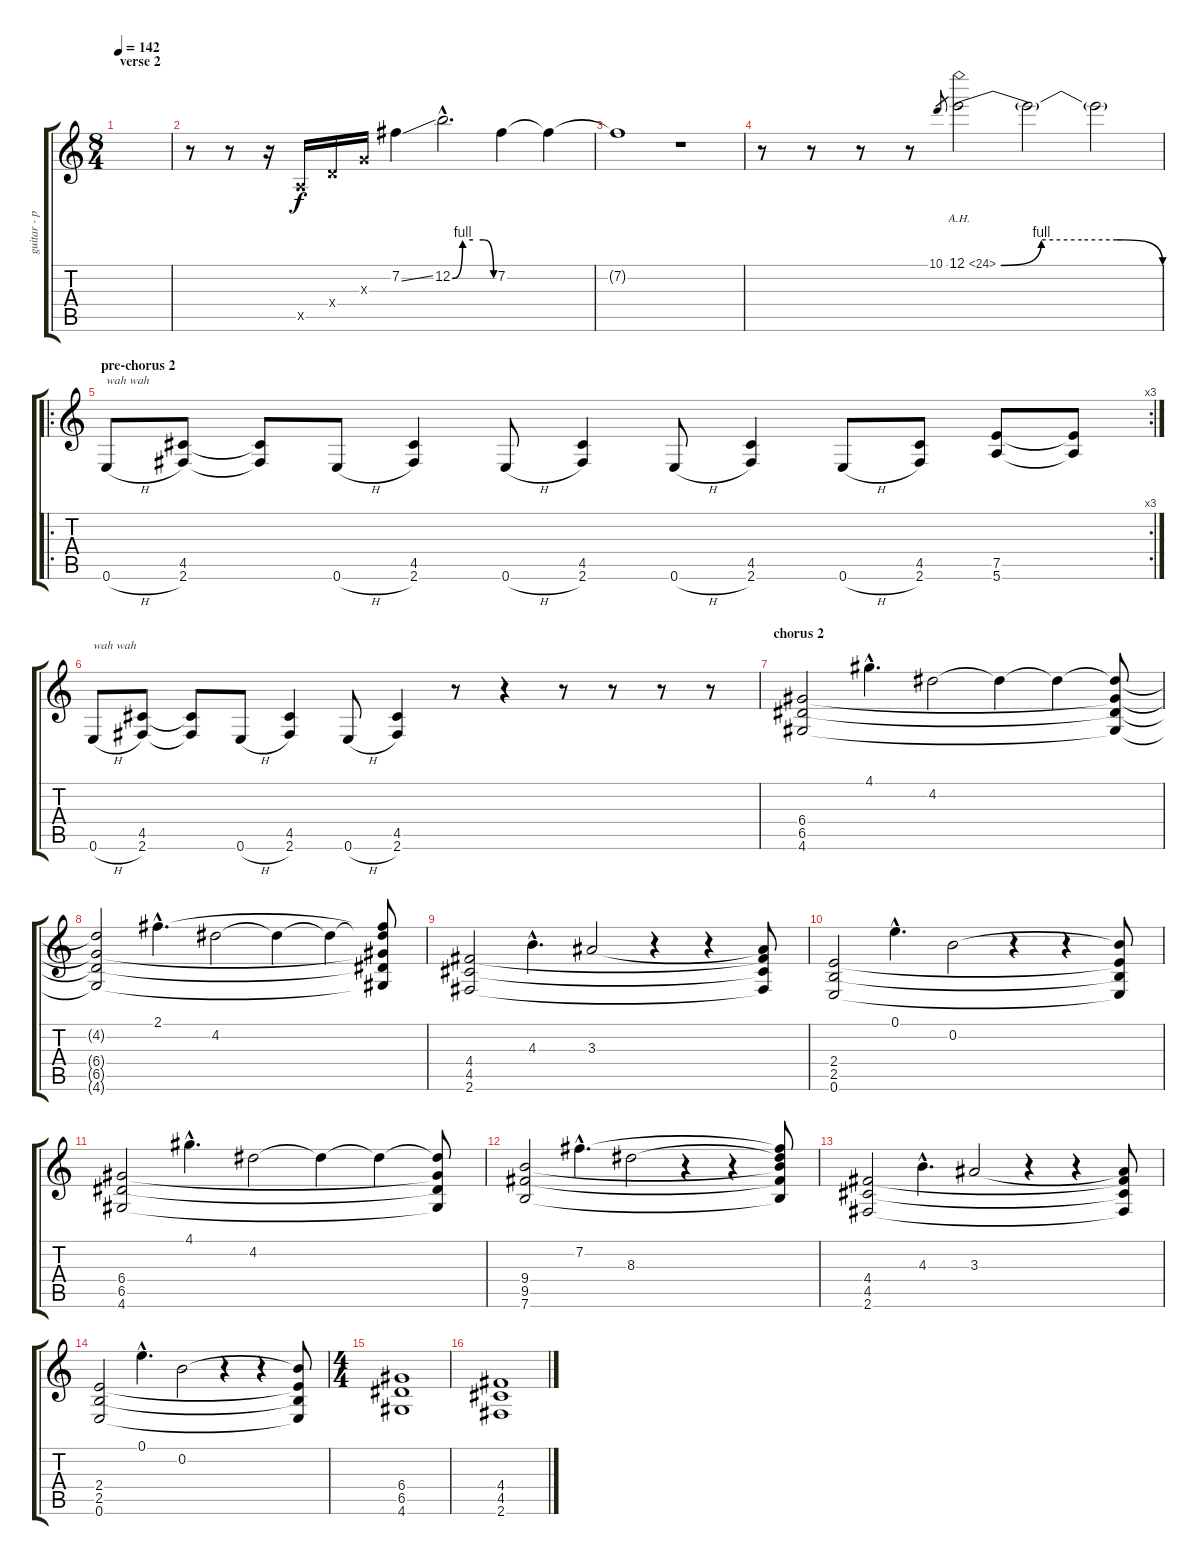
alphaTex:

\track ("guitar - petrucci" "guitar - p") {instrument distortionguitar}
\staff {score tabs}
\tuning (E4 B3 G3 D3 A2 E2) {hide}
\ts (8 4)
\section ("" "verse 2")
\tempo 142
\clef g2
\ks c
|
r.8 r.8 r.16 0.5{x}.16 0.4{x}.16 0.3{x}.16 7.2{ss}.4 12.2{be (custom 0 0 15 4 30 4 45 4 60 0) hac}.2{d} 7.2.4 7.2{t}.4 |
7.2{t}.1 r.1 |
r.8 r.8 r.8 r.8 10.1.8{gr} 12.1{be (custom 0 0 15 4 30 4 43 4 45 4 60 0) ah 12}.2 12.1{t}.2 12.1{t}.2 |
\ro
\rc 3
\section ("" "pre-chorus 2")
0.6{h}.8{txt "wah wah"} (4.5 2.6).8 (4.5{t} 2.6{t}).8 0.6{h}.8 (4.5 2.6).4 0.6{h}.8 (4.5 2.6).4 0.6{h}.8 (4.5 2.6).4 0.6{h}.8 (4.5 2.6).8 (7.5 5.6).8 (7.5{t} 5.6{t}).8 |
0.6{h}.8{txt "wah wah"} (4.5 2.6).8 (4.5{t} 2.6{t}).8 0.6{h}.8 (4.5 2.6).4 0.6{h}.8 (4.5 2.6).4 r.8 r.4 r.8 r.8 r.8 r.8 |
\section ("" "chorus 2")
(6.4 6.5 4.6).2 4.1{hac}.4{d} 4.2.2 4.2{t}.4 4.2{t}.4 (4.2{t} 6.4{t} 6.5{t} 4.6{t}).8 |
(4.2{t} 6.4{t} 6.5{t} 4.6{t}).2 2.1{hac}.4{d} 4.2.2 4.2{t}.4 4.2{t}.4 (2.1{t} 4.2{t} 6.4{t} 6.5{t} 4.6{t}).8 |
(4.4 4.5 2.6).2 4.3{hac}.4{d} 3.3.2 r.4 r.4 (3.3{t} 4.4{t} 4.5{t} 2.6{t}).8 |
(2.4 2.5 0.6).2 0.1{hac}.4{d} 0.2.2 r.4 r.4 (0.2{t} 2.4{t} 2.5{t} 0.6{t}).8 |
(6.4 6.5 4.6).2 4.1{hac}.4{d} 4.2.2 4.2{t}.4 4.2{t}.4 (4.2{t} 6.4{t} 6.5{t} 4.6{t}).8 |
(9.4 9.5 7.6).2 7.2{hac}.4{d} 8.3.2 r.4 r.4 (7.2{t} 8.3{t} 9.4{t} 9.5{t} 7.6{t}).8 |
(4.4 4.5 2.6).2 4.3{hac}.4{d} 3.3.2 r.4 r.4 (3.3{t} 4.4{t} 4.5{t} 2.6{t}).8 |
(2.4 2.5 0.6).2 0.1{hac}.4{d} 0.2.2 r.4 r.4 (0.2{t} 2.4{t} 2.5{t} 0.6{t}).8 |
\ts (4 4)
(6.4 6.5 4.6).1 |
(4.4 4.5 2.6).1
